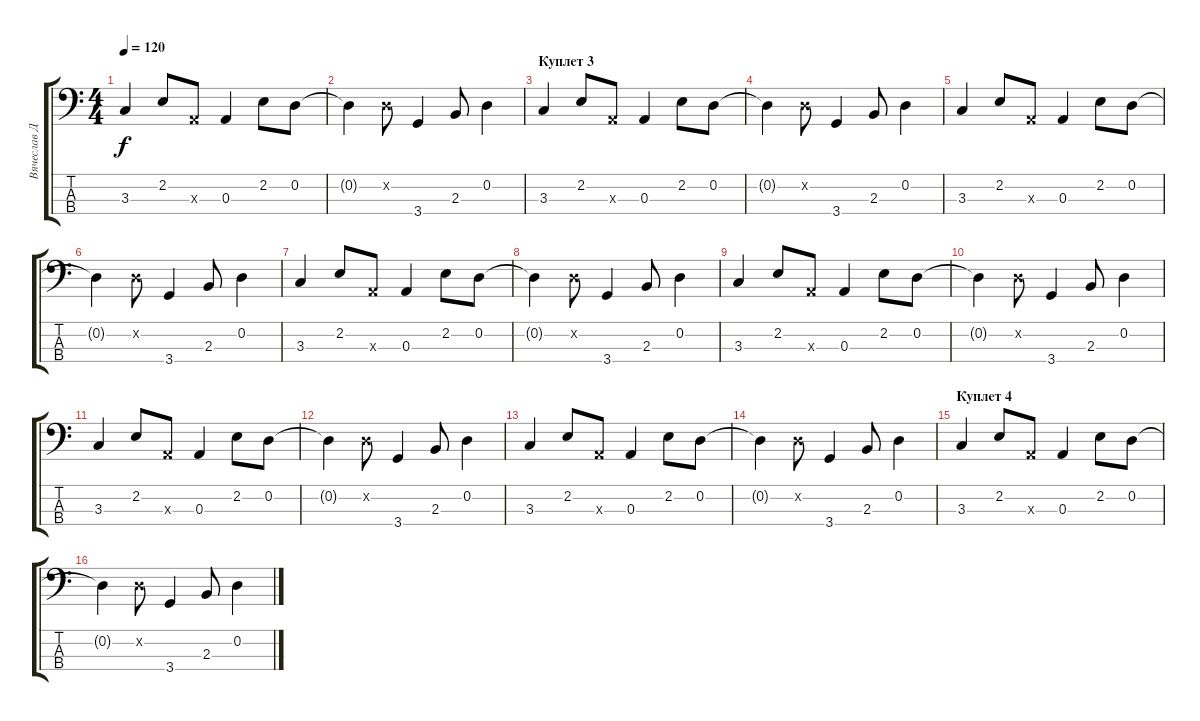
\track ("Вячеслав Двинин" "Вячеслав Д") {instrument acousticbass}
\staff {score tabs}
\tuning (G2 D2 A1 E1) {hide}
\ts (4 4)
\tempo 120
\clef f4
\ks c
3.3.4{dy f} 2.2.8 0.3{x}.8 0.3.4 2.2.8 0.2.8 |
0.2{t}.4 0.2{x}.8 3.4.4 2.3.8 0.2.4 |
\section ("" "Куплет 3")
3.3.4 2.2.8 0.3{x}.8 0.3.4 2.2.8 0.2.8 |
0.2{t}.4 0.2{x}.8 3.4.4 2.3.8 0.2.4 |
3.3.4 2.2.8 0.3{x}.8 0.3.4 2.2.8 0.2.8 |
0.2{t}.4 0.2{x}.8 3.4.4 2.3.8 0.2.4 |
3.3.4 2.2.8 0.3{x}.8 0.3.4 2.2.8 0.2.8 |
0.2{t}.4 0.2{x}.8 3.4.4 2.3.8 0.2.4 |
3.3.4 2.2.8 0.3{x}.8 0.3.4 2.2.8 0.2.8 |
0.2{t}.4 0.2{x}.8 3.4.4 2.3.8 0.2.4 |
3.3.4 2.2.8 0.3{x}.8 0.3.4 2.2.8 0.2.8 |
0.2{t}.4 0.2{x}.8 3.4.4 2.3.8 0.2.4 |
3.3.4 2.2.8 0.3{x}.8 0.3.4 2.2.8 0.2.8 |
0.2{t}.4 0.2{x}.8 3.4.4 2.3.8 0.2.4 |
\section ("" "Куплет 4")
3.3.4 2.2.8 0.3{x}.8 0.3.4 2.2.8 0.2.8 |
0.2{t}.4 0.2{x}.8 3.4.4 2.3.8 0.2.4
